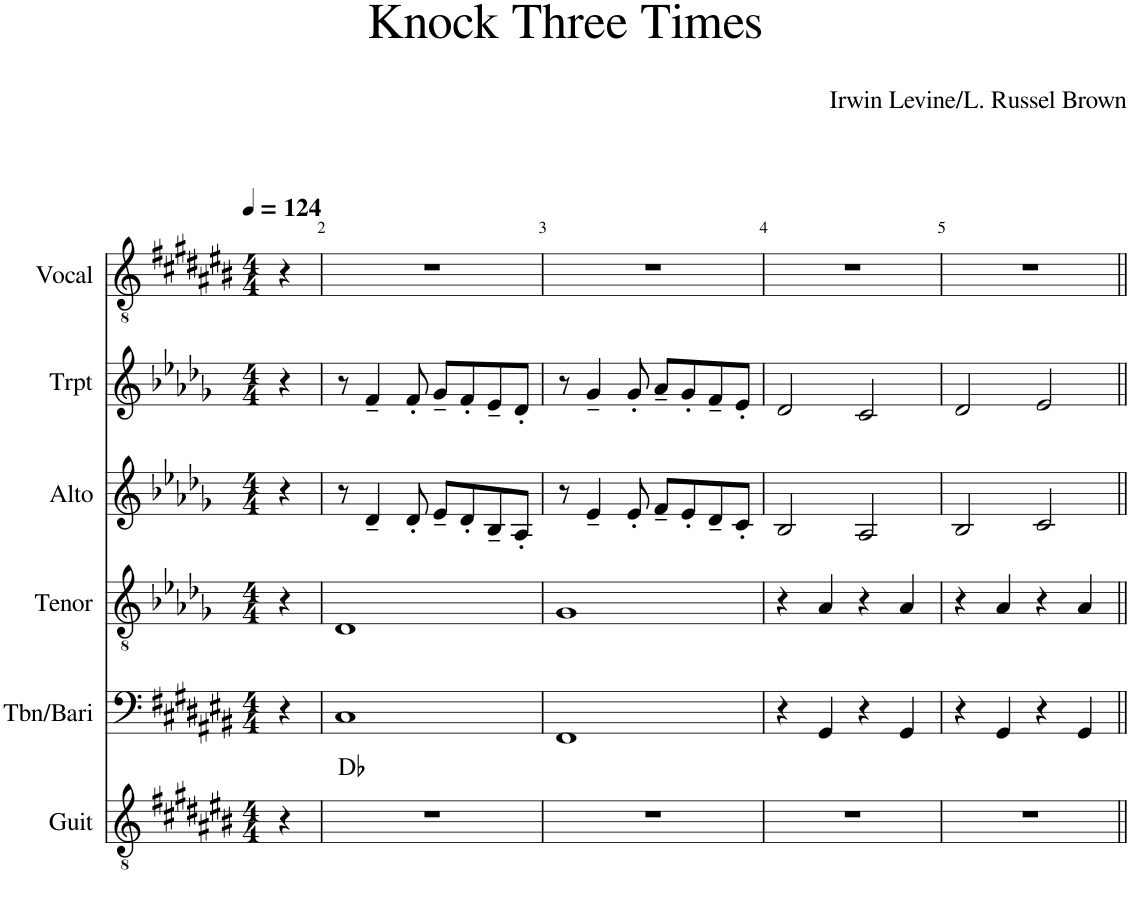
**kern	**harte	**kern	**kern	**kern	**kern	**kern
*part6	*part6	*part5	*part4	*part3	*part2	*part1
*staff6	*	*staff5	*staff4	*staff3	*staff2	*staff1
*I"Guit	*	*I"Tbn/Bari	*I"Tenor	*I"Alto	*I"Trpt	*I"Vocal
*I'Guit	*	*I'Tbn/Bari	*I'Tenor	*I'Alto	*I'Trpt	*I'V.
*clefGv2	*	*clefF4	*clefGv2	*clefG2	*clefG2	*clefGv2
*	*	*	*ITrd8c14	*ITrd5c9	*ITrd1c2	*
*k[f#c#g#d#a#e#b#]	*	*k[f#c#g#d#a#e#b#]	*k[b-e-a-d-g-]	*k[b-e-a-d-g-]	*k[b-e-a-d-g-]	*k[f#c#g#d#a#e#b#]
*M4/4	*	*M4/4	*M4/4	*M4/4	*M4/4	*M4/4
*MM124	*	*MM124	*MM124	*MM124	*MM124	*MM124
=1	=1	=1	=1	=1	=1	=1
4r	.	4r	4r	4r	4r	4r
=2	=2	=2	=2	=2	=2	=2
1r	Db:maj	1C#	1D-	8r	8r	1r
.	.	.	.	4d-~/	4f~/	.
.	.	.	.	8d-'/	8f'/	.
.	.	.	.	8e-~/L	8g-~/L	.
.	.	.	.	8d-'/	8f'/	.
.	.	.	.	8B-~/	8e-~/	.
.	.	.	.	8A-'/J	8d-'/J	.
=3	=3	=3	=3	=3	=3	=3
1r	.	1FF#	1G-	8r	8r	1r
.	.	.	.	4e-~/	4g-~/	.
.	.	.	.	8e-'/	8g-'/	.
.	.	.	.	8f~/L	8a-~/L	.
.	.	.	.	8e-'/	8g-'/	.
.	.	.	.	8d-~/	8f~/	.
.	.	.	.	8c'/J	8e-'/J	.
=4	=4	=4	=4	=4	=4	=4
1r	.	4r	4r	2B-/	2d-/	1r
.	.	4GG#/	4A-/	.	.	.
.	.	4r	4r	2A-/	2c/	.
.	.	4GG#/	4A-/	.	.	.
=5	=5	=5	=5	=5	=5	=5
1r	.	4r	4r	2B-/	2d-/	1r
.	.	4GG#/	4A-/	.	.	.
.	.	4r	4r	2c/	2e-/	.
.	.	4GG#/	4A-/	.	.	.
=||	=||	=||	=||	=||	=||	=||
*-	*-	*-	*-	*-	*-	*-
